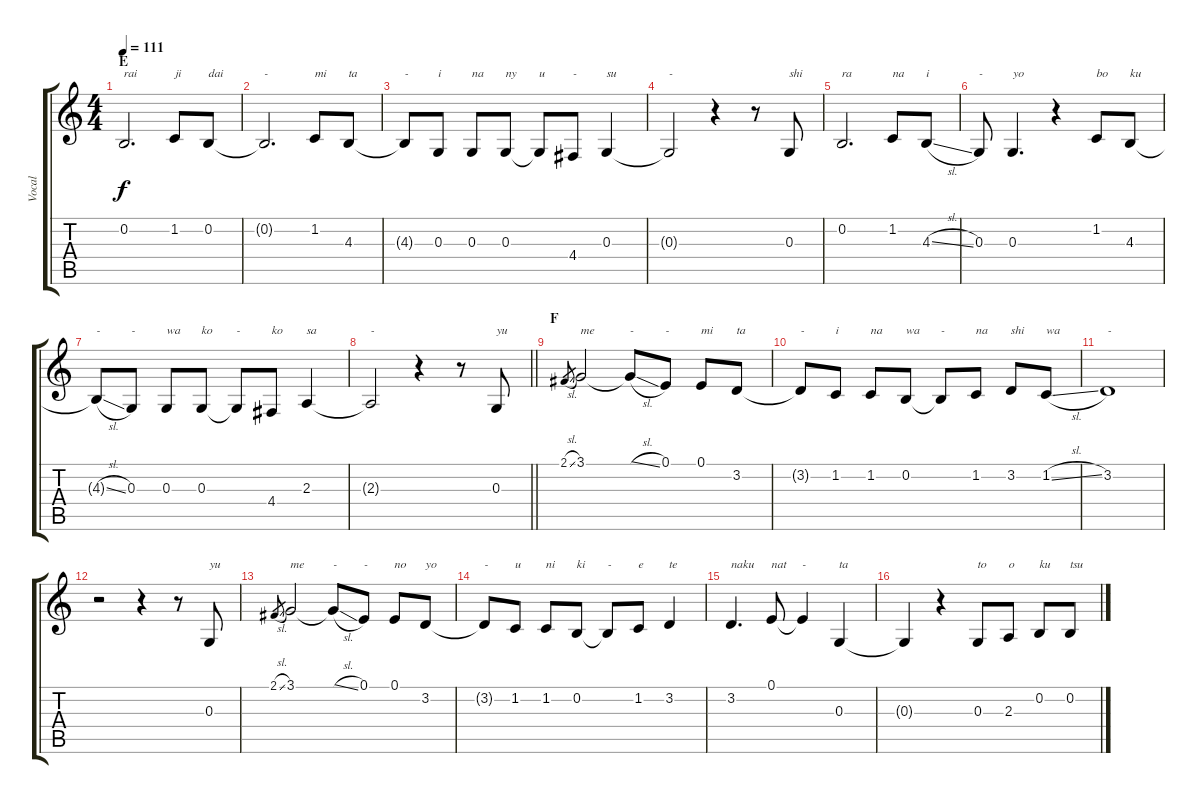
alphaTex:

\track ("Vocal" "Vocal") {instrument clarinet}
\staff {score tabs}
\tuning (E4 B3 G3 D3 A2 E2) {hide}
\ts (4 4)
\section ("" "E")
\tempo 111
\clef g2
\ks c
0.2.2{d txt "rai" dy f} 1.2.8{txt "ji"} 0.2.8{txt "dai"} |
0.2{t}.2{d txt "-"} 1.2.8{txt "mi"} 4.3.8{txt "ta"} |
4.3{t}.8{txt "-"} 0.3.8{txt "i"} 0.3.8{txt "na"} 0.3.8{txt "ny"} 0.3{t}.8{txt "u"} 4.4.8{txt "-"} 0.3.4{txt "su"} |
0.3{t}.2{txt "-"} r.4 r.8 0.3.8{txt "shi"} |
0.2.2{d txt "ra"} 1.2.8{txt "na"} 4.3{sl}.8{txt "i"} |
0.3.8{txt "-"} 0.3.4{d txt "yo"} r.4 1.2.8{txt "bo"} 4.3.8{txt "ku"} |
4.3{sl t}.8{txt "-"} 0.3.8{txt "-"} 0.3.8{txt "wa"} 0.3.8{txt "ko"} 0.3{t}.8{txt "-"} 4.4.8{txt "ko"} 2.3.4{txt "sa"} |
\barLineRight lightlight
2.3{t}.2{txt "-"} r.4 r.8 0.3.8{txt "yu"} |
\section ("" "F")
2.1{sl}.8{gr} 3.1.2{txt "me"} 3.1{sl t}.8{txt "-"} 0.1.8{txt "-"} 0.1.8{txt "mi"} 3.2.8{txt "ta"} |
3.2{t}.8{txt "-"} 1.2.8{txt "i"} 1.2.8{txt "na"} 0.2.8{txt "wa"} 0.2{t}.8{txt "-"} 1.2.8{txt "na"} 3.2.8{txt "shi"} 1.2{sl}.8{txt "wa"} |
3.2.1{txt "-"} |
r.2 r.4 r.8 0.3.8{txt "yu"} |
2.1{sl}.8{gr} 3.1.2{txt "me"} 3.1{sl t}.8{txt "-"} 0.1.8{txt "-"} 0.1.8{txt "no"} 3.2.8{txt "yo"} |
3.2{t}.8{txt "-"} 1.2.8{txt "u"} 1.2.8{txt "ni"} 0.2.8{txt "ki"} 0.2{t}.8{txt "-"} 1.2.8{txt "e"} 3.2.4{txt "te"} |
3.2.4{d txt "naku"} 0.1.8{txt "nat"} 0.1{t}.4{txt "-"} 0.3.4{txt "ta"} |
0.3{t}.4 r.4 0.3.8{txt "to"} 2.3.8{txt "o"} 0.2.8{txt "ku"} 0.2.8{txt "tsu"}
